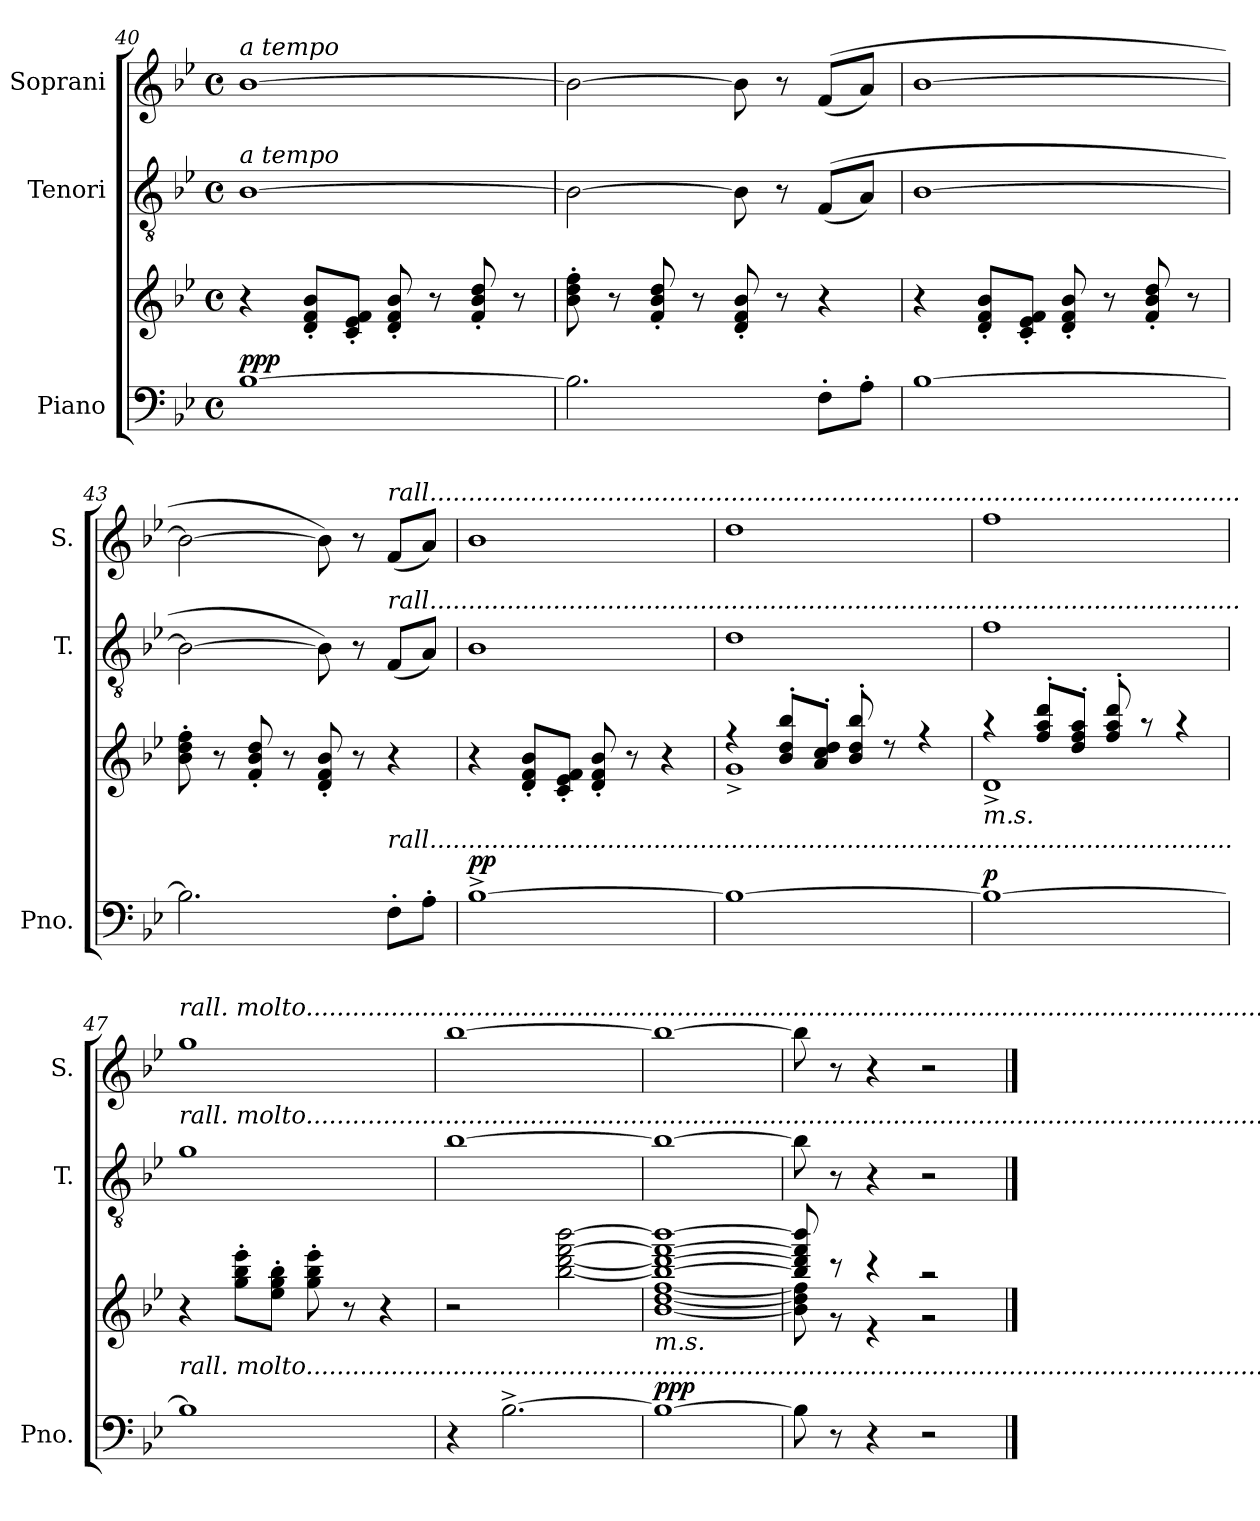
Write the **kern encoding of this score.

**kern	**kern	**dynam	**kern	**kern
*part3	*part3	*part3	*part2	*part1
*staff4	*staff3	*staff3/4	*staff2	*staff1
*I"Piano	*	*	*I"Tenori	*I"Soprani
*I'Pno.	*	*	*I'T.	*I'S.
*clefF4	*clefG2	*	*clefGv2	*clefG2
*k[b-e-]	*k[b-e-]	*	*k[b-e-]	*k[b-e-]
*M4/4	*M4/4	*	*M4/4	*M4/4
*met(c)	*met(c)	*	*met(c)	*met(c)
*MM90	*MM90	*	*MM90	*MM90
=40	=40	=40	=40	=40
!	!	!	!	!LO:TX:a:i:t=a tempo
!	!	!	!LO:TX:a:i:t=a tempo	!
!	!	!LO:DY:a=2	!	!
[1B-	4r	ppp	[1B-	[1b-
.	8d/' 8f/' 8b-/'L	.	.	.
.	8c/' 8e-/' 8f/'J	.	.	.
.	8d/' 8f/' 8b-/'	.	.	.
.	8r	.	.	.
.	8f/' 8b-/' 8dd/'	.	.	.
.	8r	.	.	.
!!LO:LB:g=z
=41	=41	=41	=41	=41
2.B-\]	8b-\' 8dd\' 8ff\'	.	2B-\_	2b-\_
.	8r	.	.	.
.	8f/' 8b-/' 8dd/'	.	.	.
.	8r	.	.	.
.	8d/' 8f/' 8b-/'	.	8B-\]	8b-\]
.	8r	.	8r	8r
8F'\L	4r	.	(<(>8F/L	(<(>8f/L
8A'\J	.	.	8A/J)	8a/J)
=42	=42	=42	=42	=42
[1B-	4r	.	[1B-	[1b-
.	8d/' 8f/' 8b-/'L	.	.	.
.	8c/' 8e-/' 8f/'J	.	.	.
.	8d/' 8f/' 8b-/'	.	.	.
.	8r	.	.	.
.	8f/' 8b-/' 8dd/'	.	.	.
.	8r	.	.	.
=43	=43	=43	=43	=43
2.B-\]	8b-\' 8dd\' 8ff\'	.	2B-\_	2b-\_
.	8r	.	.	.
.	8f/' 8b-/' 8dd/'	.	.	.
.	8r	.	.	.
.	8d/' 8f/' 8b-/'	.	8B-\])	8b-\])
.	8r	.	8r	8r
*	*	*	*	*MM87
!	!	!	!	!LO:TX:a:i:t=rall.........................................................................................................
!	!	!	!LO:TX:a:i:t=rall.........................................................................................................	!
!LO:TX:a:i:t=rall........................................................................................................	!	!	!	!
8F'\L	4r	.	(<8F/L	(<8f/L
8A'\J	.	.	8A/J)	8a/J)
=44	=44	=44	=44	=44
*	*	*	*	*MM86
!	!	!LO:DY:a=2	!	!
[1B-^	4r	pp	1B-	1b-
.	8d/' 8f/' 8b-/'L	.	.	.
.	8c/' 8e-/' 8f/'J	.	.	.
.	8d/' 8f/' 8b-/'	.	.	.
.	8r	.	.	.
.	4r	.	.	.
=45	=45	=45	=45	=45
*	*	*	*	*MM80
*	*^	*	*	*
1B-_	4r	1g^	.	1d	1dd
.	8b-/' 8dd/' 8bb-/'L	.	.	.	.
.	8a/' 8cc/' 8dd/'J	.	.	.	.
.	8b-/' 8dd/' 8bb-/'	.	.	.	.
.	8r	.	.	.	.
.	4r	.	.	.	.
=46	=46	=46	=46	=46	=46
*	*	*	*	*	*MM76
!LO:TX:a:i:t=m.s.	!	!	!	!	!
!	!	!	!LO:DY:a=2	!	!
1B-_	4r	1d^	p	1f	1ff
.	8ff/' 8aa/' 8ddd/'L	.	.	.	.
.	8dd/' 8ff/' 8aa/'J	.	.	.	.
.	8ff/' 8aa/' 8ddd/'	.	.	.	.
.	8r	.	.	.	.
.	4r	.	.	.	.
*	*v	*v	*	*	*
!!LO:LB:g=z
=47	=47	=47	=47	=47
*	*	*	*	*MM72
!	!	!	!	!LO:TX:a:i:t=rall. molto.............................................................................................................................................
!	!	!	!LO:TX:a:i:t=rall. molto..............................................................................................................................................	!
!LO:TX:a:i:t=rall. molto.............................................................................................................................................	!	!	!	!
1B-]	4r	.	1g	1gg
.	8gg\' 8bb-\' 8eee-\'L	.	.	.
.	8ee-\' 8gg\' 8bb-\'J	.	.	.
.	8gg\' 8bb-\' 8eee-\'	.	.	.
.	8r	.	.	.
.	4r	.	.	.
=48	=48	=48	=48	=48
*	*	*	*	*MM66
4r	2r	.	[1b-	[1bb-
[2.B-^\	.	.	.	.
.	[2bb-\ [2ddd\ [2fff\ [2bbb-\	.	.	.
=49	=49	=49	=49	=49
*	*	*	*	*MM60
*	*^	*	*	*
!LO:TX:a:i:t=m.s.	!	!	!	!	!
!	!	!	!LO:DY:a=2	!	!
1B-_	1bb-_ 1ddd_ 1fff_ 1bbb-_	[1b- [1dd [1ff	ppp	1b-_	1bb-_
=50	=50	=50	=50	=50	=50
8B-\]	8bb-/] 8ddd/] 8fff/] 8bbb-/]	8b-\] 8dd\] 8ff\]	.	8b-\]	8bb-\]
8r	8r	8r	.	8r	8r
4r	4r	4r	.	4r	4r
2r	2r	2r	.	2r	2r
*	*v	*v	*	*	*
==	==	==	==	==
*-	*-	*-	*-	*-
